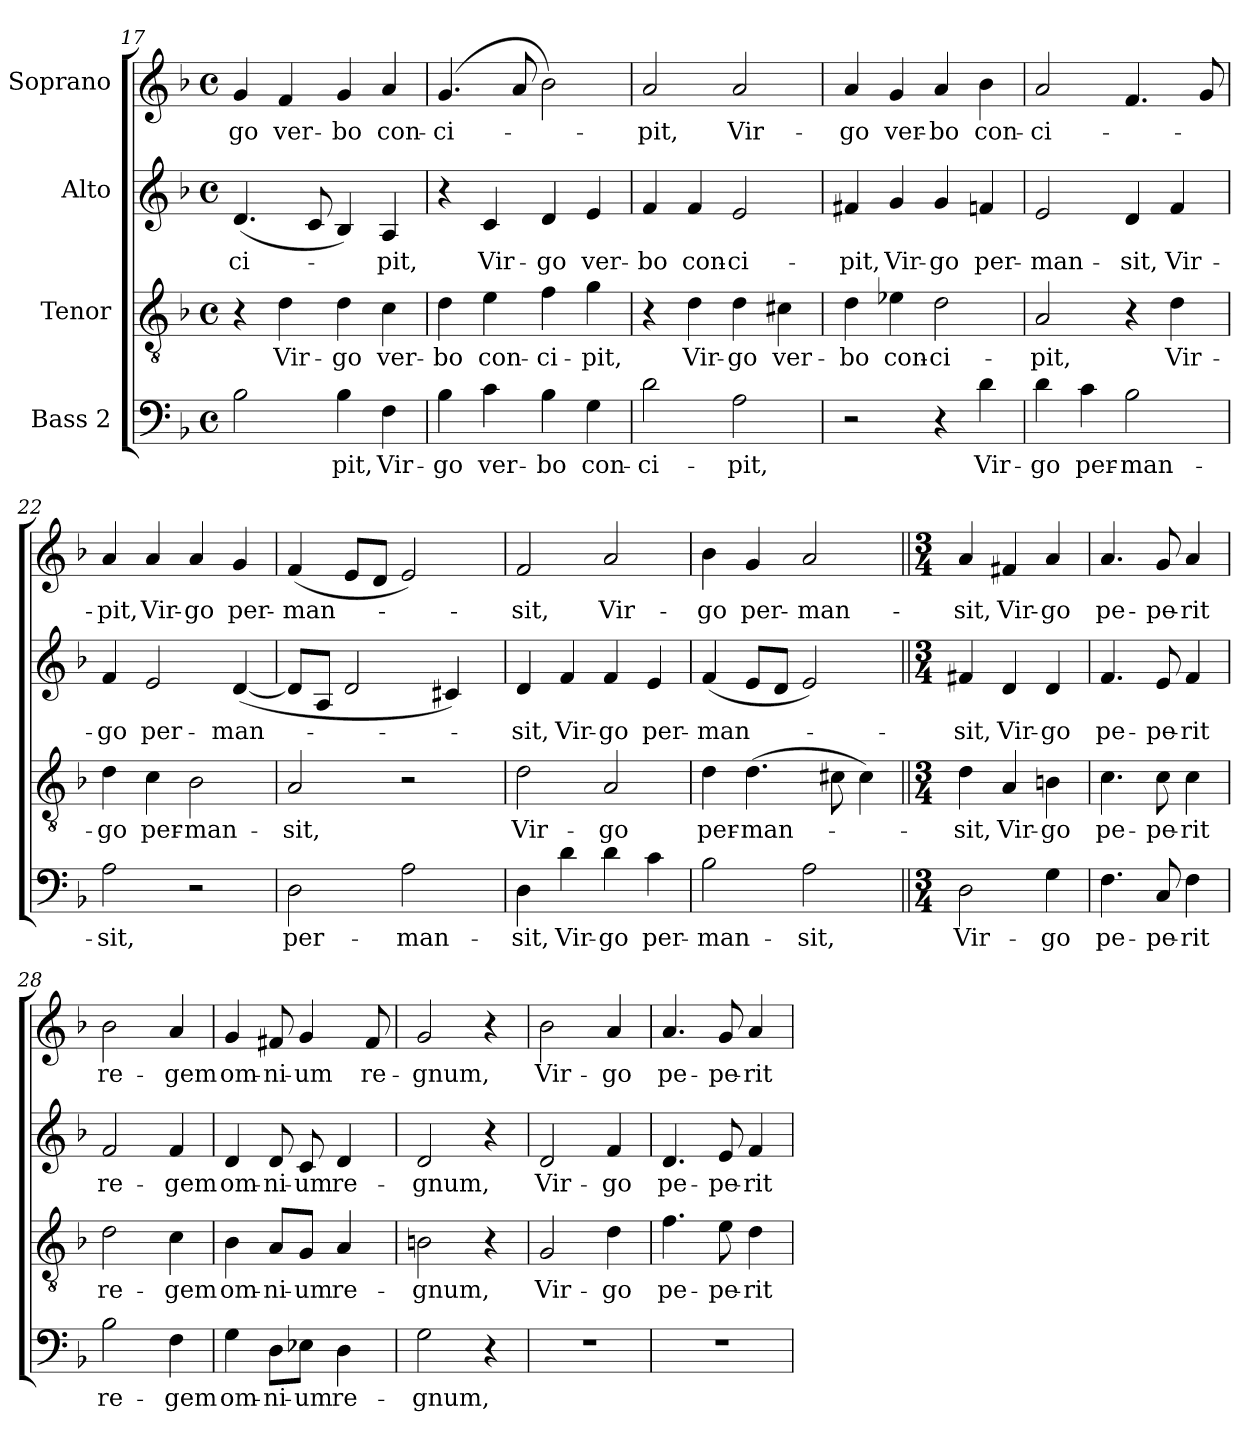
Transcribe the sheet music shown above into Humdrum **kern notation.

**kern	**text	**kern	**text	**kern	**text	**kern	**text
*part4	*part4	*part3	*part3	*part2	*part2	*part1	*part1
*staff4	*staff4	*staff3	*staff3	*staff2	*staff2	*staff1	*staff1
*I"Bass 2	*	*I"Tenor	*	*I"Alto	*	*I"Soprano	*
*clefF4	*	*clefGv2	*	*clefG2	*	*clefG2	*
*k[b-]	*	*k[b-]	*	*k[b-]	*	*k[b-]	*
*F:	*	*F:	*	*F:	*	*F:	*
*M4/4	*	*M4/4	*	*M4/4	*	*M4/4	*
*met(c)	*	*met(c)	*	*met(c)	*	*met(c)	*
=17	=17	=17	=17	=17	=17	=17	=17
2B-\	.	4r	.	(4.d/	-ci-	4g/	-go
.	.	4d\	Vir-	.	.	4f/	ver-
.	.	.	.	8c/	.	.	.
4B-\	-pit,	4d\	-go	4B-/)	.	4g/	-bo
4F\	Vir-	4c\	ver-	4A/	-pit,	4a/	con-
=18	=18	=18	=18	=18	=18	=18	=18
4B-\	-go	4d\	-bo	4r	.	(4.g/	-ci-
4c\	ver-	4e\	con-	4c/	Vir-	.	.
.	.	.	.	.	.	8a/	.
4B-\	-bo	4f\	-ci-	4d/	-go	2b-\)	.
4G\	con-	4g\	-pit,	4e/	ver-	.	.
!!LO:LB:g=z
=19	=19	=19	=19	=19	=19	=19	=19
2d\	-ci-	4r	.	4f/	-bo	2a/	-pit,
.	.	4d\	Vir-	4f/	con-	.	.
2A\	-pit,	4d\	-go	2e/	-ci-	2a/	Vir-
.	.	4c#X\	ver-	.	.	.	.
=20	=20	=20	=20	=20	=20	=20	=20
2r	.	4d\	-bo	4f#X/	-pit,	4a/	-go
.	.	4e-X\	con-	4g/	Vir-	4g/	ver-
4r	.	2d\	-ci-	4g/	-go	4a/	-bo
4d\	Vir-	.	.	4fn/	per-	4b-\	con-
=21	=21	=21	=21	=21	=21	=21	=21
4d\	-go	2A/	-pit,	2e/	-man-	2a/	-ci-
4c\	per-	.	.	.	.	.	.
2B-\	-man-	4r	.	4d/	-sit,	4.f/	.
.	.	4d\	Vir-	4f/	Vir-	.	.
.	.	.	.	.	.	8g/	.
=22	=22	=22	=22	=22	=22	=22	=22
2A\	-sit,	4d\	-go	4f/	-go	4a/	-pit,
.	.	4c\	per-	2e/	per-	4a/	Vir-
2r	.	2B-\	-man-	.	.	4a/	-go
.	.	.	.	([4d/	-man-	4g/	per-
=23	=23	=23	=23	=23	=23	=23	=23
2D\	per-	2A/	-sit,	8d/L]	.	(4f/	-man-
.	.	.	.	8A/J	.	.	.
.	.	.	.	2d/	.	8e/L	.
.	.	.	.	.	.	8d/J	.
2A\	-man-	2r	.	.	.	2e/)	.
.	.	.	.	4c#X/)	.	.	.
=24	=24	=24	=24	=24	=24	=24	=24
4D\	-sit,	2d\	Vir-	4d/	-sit,	2f/	-sit,
4d\	Vir-	.	.	4f/	Vir-	.	.
4d\	-go	2A/	-go	4f/	-go	2a/	Vir-
4c\	per-	.	.	4e/	per-	.	.
!!LO:LB:g=z
=25	=25	=25	=25	=25	=25	=25	=25
2B-\	-man-	4d\	per-	(4f/	-man-	4b-\	-go
.	.	(4.d\	-man-	8e/L	.	4g/	per-
.	.	.	.	8d/J	.	.	.
2A\	-sit,	.	.	2e/)	.	2a/	-man-
.	.	8c#X\	.	.	.	.	.
.	.	4c#\)	.	.	.	.	.
=26||	=26||	=26||	=26||	=26||	=26||	=26||	=26||
*M3/4	*	*M3/4	*	*M3/4	*	*M3/4	*
2D\	Vir-	4d\	sit,	4f#X/	sit,	4a/	-sit,
.	.	4A/	Vir-	4d/	Vir-	4f#X/	Vir-
4G\	-go	4Bn\	-go	4d/	-go	4a/	-go
=27	=27	=27	=27	=27	=27	=27	=27
4.F\	pe-	4.c\	pe-	4.f/	pe-	4.a/	pe-
8C/	-pe-	8c\	-pe-	8e/	-pe-	8g/	-pe-
4F\	-rit	4c\	-rit	4f/	-rit	4a/	-rit
=28	=28	=28	=28	=28	=28	=28	=28
2B-\	re-	2d\	re-	2f/	re-	2b-\	re-
4F\	-gem	4c\	-gem	4f/	-gem	4a/	-gem
=29	=29	=29	=29	=29	=29	=29	=29
4G\	om-	4B-\	om-	4d/	om-	4g/	om-
8D\L	-ni-	8A/L	-ni-	8d/	-ni-	8f#X/	-ni-
8E-X\J	-um	8G/J	-um	8c/	-um	4g/	-um
4D\	re-	4A/	re-	4d/	re-	.	.
.	.	.	.	.	.	8f#/	re-
=30	=30	=30	=30	=30	=30	=30	=30
2G\	-gnum,	2Bn\	-gnum,	2d/	-gnum,	2g/	-gnum,
4r	.	4r	.	4r	.	4r	.
!!LO:PB:g=z
=31	=31	=31	=31	=31	=31	=31	=31
2.r	.	2G/	Vir-	2d/	Vir-	2b-\	Vir-
.	.	4d\	-go	4f/	-go	4a/	-go
=32	=32	=32	=32	=32	=32	=32	=32
2.r	.	4.f\	pe-	4.d/	pe-	4.a/	pe-
.	.	8e\	-pe-	8e/	-pe-	8g/	-pe-
.	.	4d\	-rit	4f/	-rit	4a/	-rit
=	=	=	=	=	=	=	=
*-	*-	*-	*-	*-	*-	*-	*-
